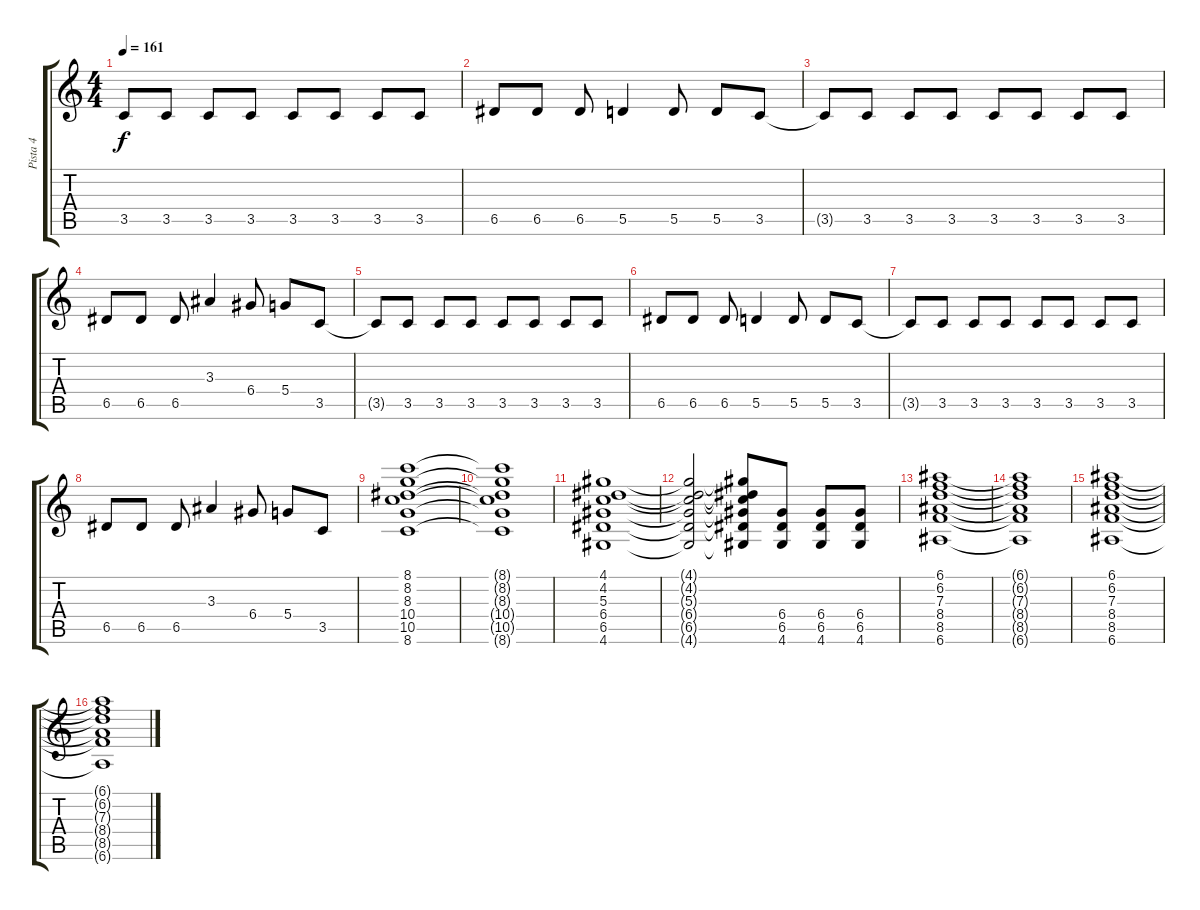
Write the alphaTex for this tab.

\track ("Pista 4" "Pista 4") {instrument distortionguitar}
\staff {score tabs}
\tuning (E4 B3 G3 D3 A2 E2) {hide}
\ts (4 4)
\tempo 161
\clef g2
\ks c
3.5.8{dy f} 3.5.8 3.5.8 3.5.8 3.5.8 3.5.8 3.5.8 3.5.8 |
6.5.8 6.5.8 6.5.8 5.5.4 5.5.8 5.5.8 3.5.8 |
3.5{t}.8 3.5.8 3.5.8 3.5.8 3.5.8 3.5.8 3.5.8 3.5.8 |
6.5.8 6.5.8 6.5.8 3.3.4 6.4.8 5.4.8 3.5.8 |
3.5{t}.8 3.5.8 3.5.8 3.5.8 3.5.8 3.5.8 3.5.8 3.5.8 |
6.5.8 6.5.8 6.5.8 5.5.4 5.5.8 5.5.8 3.5.8 |
3.5{t}.8 3.5.8 3.5.8 3.5.8 3.5.8 3.5.8 3.5.8 3.5.8 |
6.5.8 6.5.8 6.5.8 3.3.4 6.4.8 5.4.8 3.5.8 |
(8.1 8.2 8.3 10.4 10.5 8.6).1 |
(8.1{t} 8.2{t} 8.3{t} 10.4{t} 10.5{t} 8.6{t}).1 |
(4.1 4.2 5.3 6.4 6.5 4.6).1 |
(4.1{t} 4.2{t} 5.3{t} 6.4{t} 6.5{t} 4.6{t}).2 (4.1{t} 4.2{t} 5.3{t} 6.4{t} 6.5{t} 4.6{t}).8 (6.4 6.5 4.6).8 (6.4 6.5 4.6).8 (6.4 6.5 4.6).8 |
(6.1 6.2 7.3 8.4 8.5 6.6).1 |
(6.1{t} 6.2{t} 7.3{t} 8.4{t} 8.5{t} 6.6{t}).1 |
(6.1 6.2 7.3 8.4 8.5 6.6).1 |
(6.1{t} 6.2{t} 7.3{t} 8.4{t} 8.5{t} 6.6{t}).1
